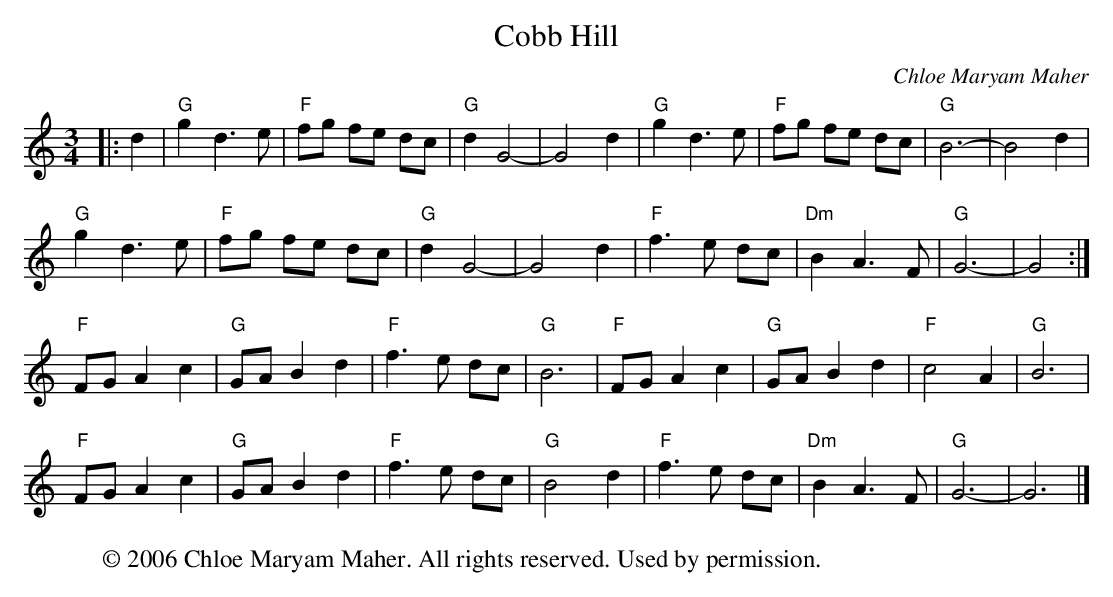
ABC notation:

X:1
T:Cobb Hill
M:3/4
C:Chloe Maryam Maher
L:1/4
K:Gmix
|:d| "G" gd>e| "F" f/g/ f/e/ d/c/ | "G" dG2-|G2d| "G" gd>e | "F" f/g/ f/e/ d/c/| "G" B3-|B2d|
"G" gd>e| "F" f/g/ f/e/ d/c/ | "G" dG2-|G2d| "F" f>e d/c/|"Dm"BA>F| "G" G3-|G2:|
"F" F/G/Ac| "G" G/A/Bd| "F" f>e d/c/| "G" B3| "F" F/G/Ac| "G" G/A/Bd| "F" c2A| "G" B3|
"F" F/G/Ac | "G" G/A/Bd| "F" f>e d/c/| "G" B2d| "F" f>e d/c/|"Dm"BA>F| "G" G3-|G3|]
W: © 2006 Chloe Maryam Maher. All rights reserved. Used by permission.
